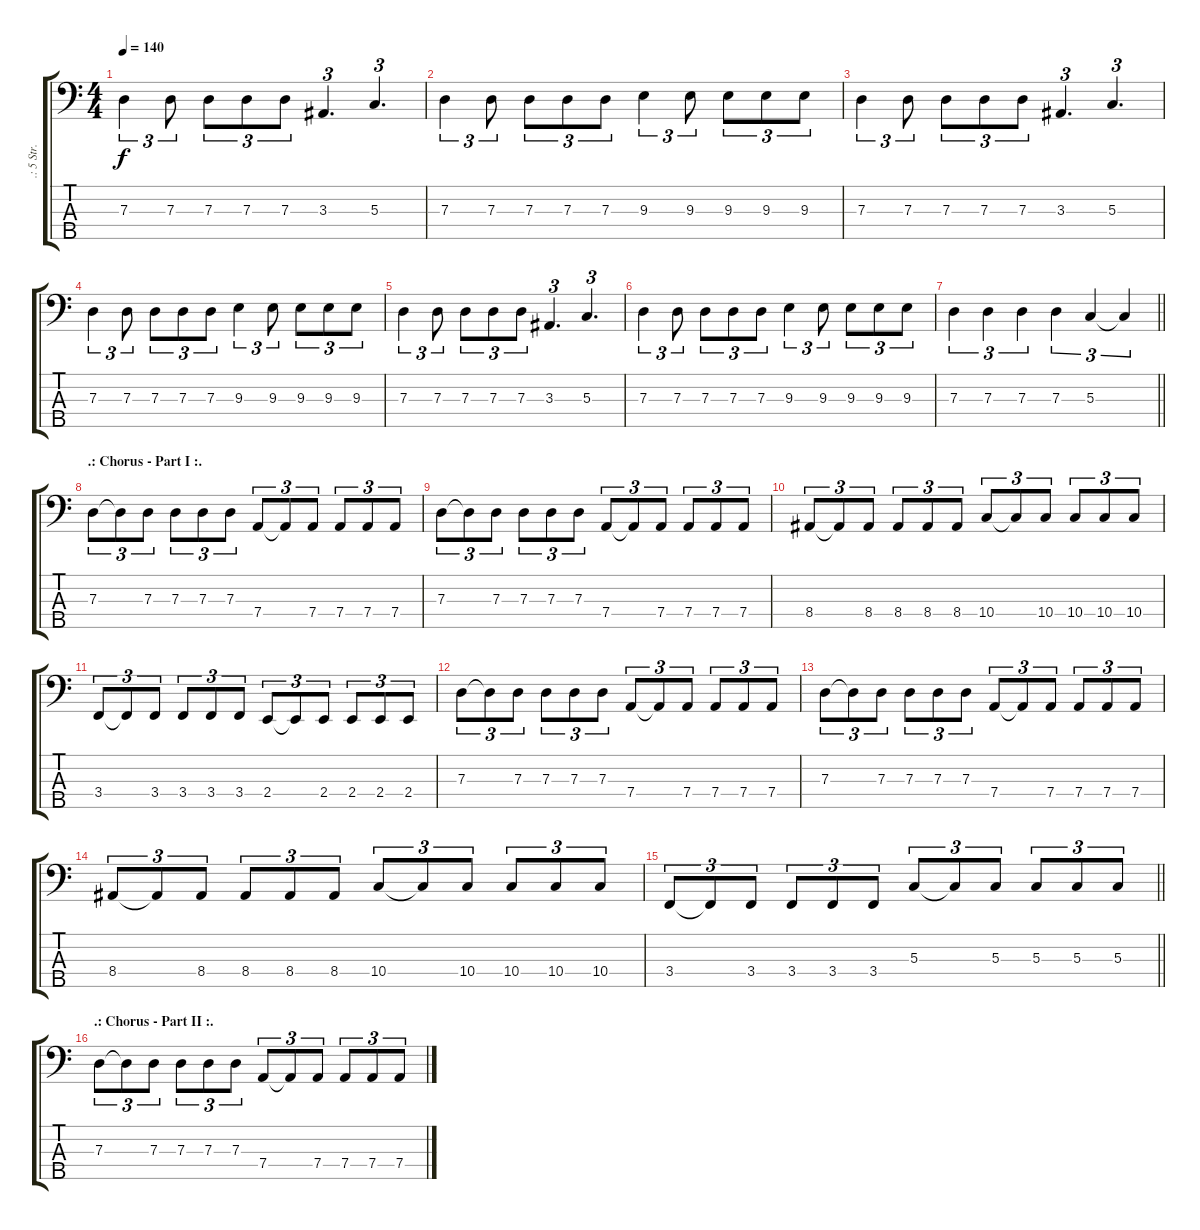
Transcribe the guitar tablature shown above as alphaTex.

\track (".: 5 Str. Bass :." ".: 5 Str. ") {instrument electricbasspick}
\staff {score tabs}
\tuning (F2 C2 G1 D1 A0) {hide}
\ts (4 4)
\tempo 140
\clef f4
\ks c
7.3.4{tu (3 2) dy f} 7.3.8{tu (3 2)} 7.3.8{tu (3 2)} 7.3.8{tu (3 2)} 7.3.8{tu (3 2)} 3.3.4{d tu (3 2)} 5.3.4{d tu (3 2)} |
7.3.4{tu (3 2)} 7.3.8{tu (3 2)} 7.3.8{tu (3 2)} 7.3.8{tu (3 2)} 7.3.8{tu (3 2)} 9.3.4{tu (3 2)} 9.3.8{tu (3 2)} 9.3.8{tu (3 2)} 9.3.8{tu (3 2)} 9.3.8{tu (3 2)} |
7.3.4{tu (3 2)} 7.3.8{tu (3 2)} 7.3.8{tu (3 2)} 7.3.8{tu (3 2)} 7.3.8{tu (3 2)} 3.3.4{d tu (3 2)} 5.3.4{d tu (3 2)} |
7.3.4{tu (3 2)} 7.3.8{tu (3 2)} 7.3.8{tu (3 2)} 7.3.8{tu (3 2)} 7.3.8{tu (3 2)} 9.3.4{tu (3 2)} 9.3.8{tu (3 2)} 9.3.8{tu (3 2)} 9.3.8{tu (3 2)} 9.3.8{tu (3 2)} |
7.3.4{tu (3 2)} 7.3.8{tu (3 2)} 7.3.8{tu (3 2)} 7.3.8{tu (3 2)} 7.3.8{tu (3 2)} 3.3.4{d tu (3 2)} 5.3.4{d tu (3 2)} |
7.3.4{tu (3 2)} 7.3.8{tu (3 2)} 7.3.8{tu (3 2)} 7.3.8{tu (3 2)} 7.3.8{tu (3 2)} 9.3.4{tu (3 2)} 9.3.8{tu (3 2)} 9.3.8{tu (3 2)} 9.3.8{tu (3 2)} 9.3.8{tu (3 2)} |
\barLineRight lightlight
7.3.4{tu (3 2)} 7.3.4{tu (3 2)} 7.3.4{tu (3 2)} 7.3.4{tu (3 2)} 5.3.4{tu (3 2)} 5.3{t}.4{tu (3 2)} |
\section ("" ".: Chorus - Part I :.")
7.3.8{tu (3 2)} 7.3{t}.8{tu (3 2)} 7.3.8{tu (3 2)} 7.3.8{tu (3 2)} 7.3.8{tu (3 2)} 7.3.8{tu (3 2)} 7.4.8{tu (3 2)} 7.4{t}.8{tu (3 2)} 7.4.8{tu (3 2)} 7.4.8{tu (3 2)} 7.4.8{tu (3 2)} 7.4.8{tu (3 2)} |
7.3.8{tu (3 2)} 7.3{t}.8{tu (3 2)} 7.3.8{tu (3 2)} 7.3.8{tu (3 2)} 7.3.8{tu (3 2)} 7.3.8{tu (3 2)} 7.4.8{tu (3 2)} 7.4{t}.8{tu (3 2)} 7.4.8{tu (3 2)} 7.4.8{tu (3 2)} 7.4.8{tu (3 2)} 7.4.8{tu (3 2)} |
8.4.8{tu (3 2)} 8.4{t}.8{tu (3 2)} 8.4.8{tu (3 2)} 8.4.8{tu (3 2)} 8.4.8{tu (3 2)} 8.4.8{tu (3 2)} 10.4.8{tu (3 2)} 10.4{t}.8{tu (3 2)} 10.4.8{tu (3 2)} 10.4.8{tu (3 2)} 10.4.8{tu (3 2)} 10.4.8{tu (3 2)} |
3.4.8{tu (3 2)} 3.4{t}.8{tu (3 2)} 3.4.8{tu (3 2)} 3.4.8{tu (3 2)} 3.4.8{tu (3 2)} 3.4.8{tu (3 2)} 2.4.8{tu (3 2)} 2.4{t}.8{tu (3 2)} 2.4.8{tu (3 2)} 2.4.8{tu (3 2)} 2.4.8{tu (3 2)} 2.4.8{tu (3 2)} |
7.3.8{tu (3 2)} 7.3{t}.8{tu (3 2)} 7.3.8{tu (3 2)} 7.3.8{tu (3 2)} 7.3.8{tu (3 2)} 7.3.8{tu (3 2)} 7.4.8{tu (3 2)} 7.4{t}.8{tu (3 2)} 7.4.8{tu (3 2)} 7.4.8{tu (3 2)} 7.4.8{tu (3 2)} 7.4.8{tu (3 2)} |
7.3.8{tu (3 2)} 7.3{t}.8{tu (3 2)} 7.3.8{tu (3 2)} 7.3.8{tu (3 2)} 7.3.8{tu (3 2)} 7.3.8{tu (3 2)} 7.4.8{tu (3 2)} 7.4{t}.8{tu (3 2)} 7.4.8{tu (3 2)} 7.4.8{tu (3 2)} 7.4.8{tu (3 2)} 7.4.8{tu (3 2)} |
8.4.8{tu (3 2)} 8.4{t}.8{tu (3 2)} 8.4.8{tu (3 2)} 8.4.8{tu (3 2)} 8.4.8{tu (3 2)} 8.4.8{tu (3 2)} 10.4.8{tu (3 2)} 10.4{t}.8{tu (3 2)} 10.4.8{tu (3 2)} 10.4.8{tu (3 2)} 10.4.8{tu (3 2)} 10.4.8{tu (3 2)} |
\barLineRight lightlight
3.4.8{tu (3 2)} 3.4{t}.8{tu (3 2)} 3.4.8{tu (3 2)} 3.4.8{tu (3 2)} 3.4.8{tu (3 2)} 3.4.8{tu (3 2)} 5.3.8{tu (3 2)} 5.3{t}.8{tu (3 2)} 5.3.8{tu (3 2)} 5.3.8{tu (3 2)} 5.3.8{tu (3 2)} 5.3.8{tu (3 2)} |
\section ("" ".: Chorus - Part II :.")
7.3.8{tu (3 2)} 7.3{t}.8{tu (3 2)} 7.3.8{tu (3 2)} 7.3.8{tu (3 2)} 7.3.8{tu (3 2)} 7.3.8{tu (3 2)} 7.4.8{tu (3 2)} 7.4{t}.8{tu (3 2)} 7.4.8{tu (3 2)} 7.4.8{tu (3 2)} 7.4.8{tu (3 2)} 7.4.8{tu (3 2)}
